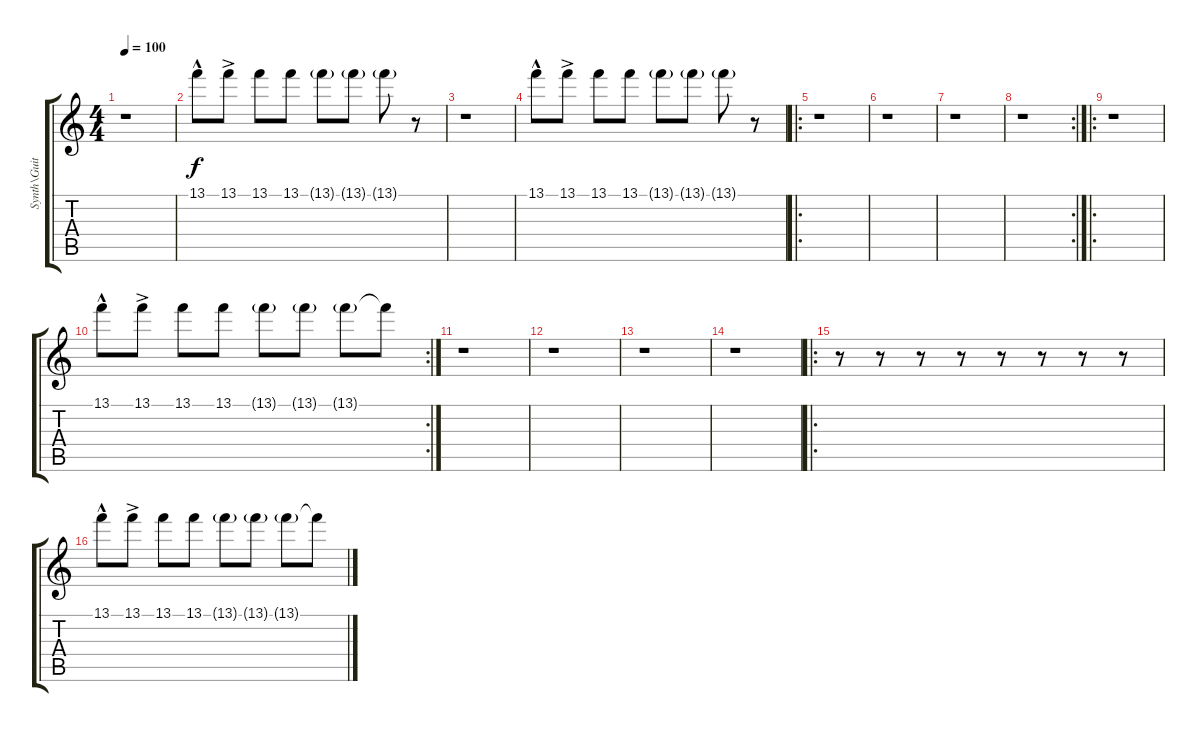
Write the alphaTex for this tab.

\track ("Synth\\Guitar" "Synth\\Guit") {instrument electricguitarjazz}
\staff {score tabs}
\tuning (E4 B3 G3 D3 A2 E2) {hide}
\ts (4 4)
\tempo 100
\clef g2
\ks c
r.1{dy f} |
13.1{hac}.8 13.1{ac}.8 13.1.8 13.1.8 13.1{g}.8 13.1{g}.8 13.1{g}.8 r.8 |
r.1 |
13.1{hac}.8 13.1{ac}.8 13.1.8 13.1.8 13.1{g}.8 13.1{g}.8 13.1{g}.8 r.8 |
\ro
r.1 |
r.1 |
r.1 |
\rc 2
r.1 |
\ro
r.1 |
\rc 2
13.1{hac}.8 13.1{ac}.8 13.1.8 13.1.8 13.1{g}.8 13.1{g}.8 13.1{g}.8 13.1{t}.8 |
r.1 |
r.1 |
r.1 |
r.1 |
\ro
r.8 r.8 r.8 r.8 r.8 r.8 r.8 r.8 |
13.1{hac}.8 13.1{ac}.8 13.1.8 13.1.8 13.1{g}.8 13.1{g}.8 13.1{g}.8 13.1{t}.8
